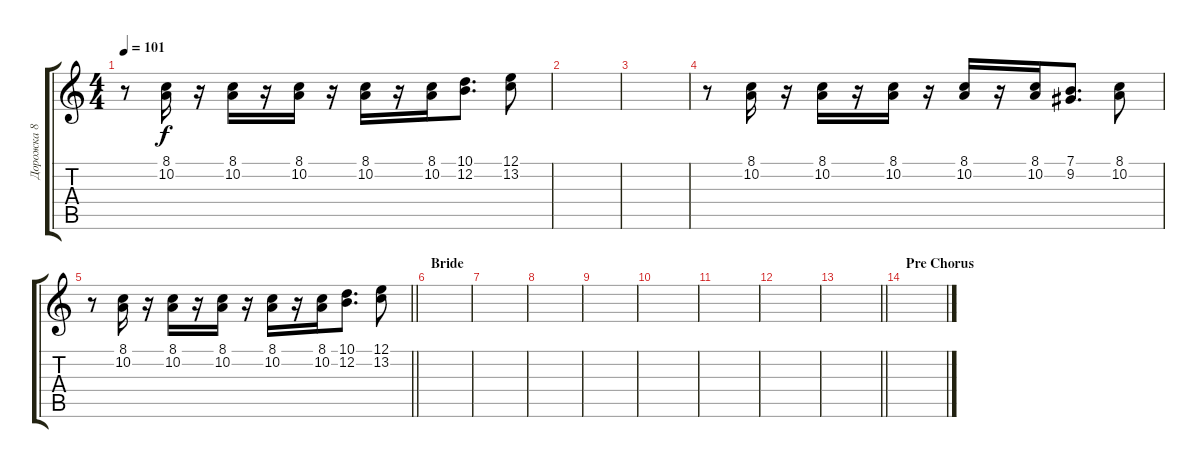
\track ("Дорожка 8" "Дорожка 8") {instrument pad2warm}
\staff {score tabs}
\tuning (E4 B3 G3 D3 A2 E2) {hide}
\ts (4 4)
\tempo 101
\clef g2
\ks c
r.8{dy f volume 11 instrument clarinet} (8.1 10.2).16 r.16 (8.1 10.2).16 r.16 (8.1 10.2).16 r.16 (8.1 10.2).16 r.16 (8.1 10.2).16 (10.1 12.2).8{d} (12.1 13.2).8 |
|
|
r.8{volume 11 instrument clarinet} (8.1 10.2).16 r.16 (8.1 10.2).16 r.16 (8.1 10.2).16 r.16 (8.1 10.2).16 r.16 (8.1 10.2).16 (7.1 9.2).8{d} (8.1 10.2).8 |
\barLineRight lightlight
r.8{volume 11 instrument clarinet} (8.1 10.2).16 r.16 (8.1 10.2).16 r.16 (8.1 10.2).16 r.16 (8.1 10.2).16 r.16 (8.1 10.2).16 (10.1 12.2).8{d} (12.1 13.2).8 |
\section ("" "Bride")
|
|
|
|
|
|
|
\barLineRight lightlight
|
\section ("" "Pre Chorus")
